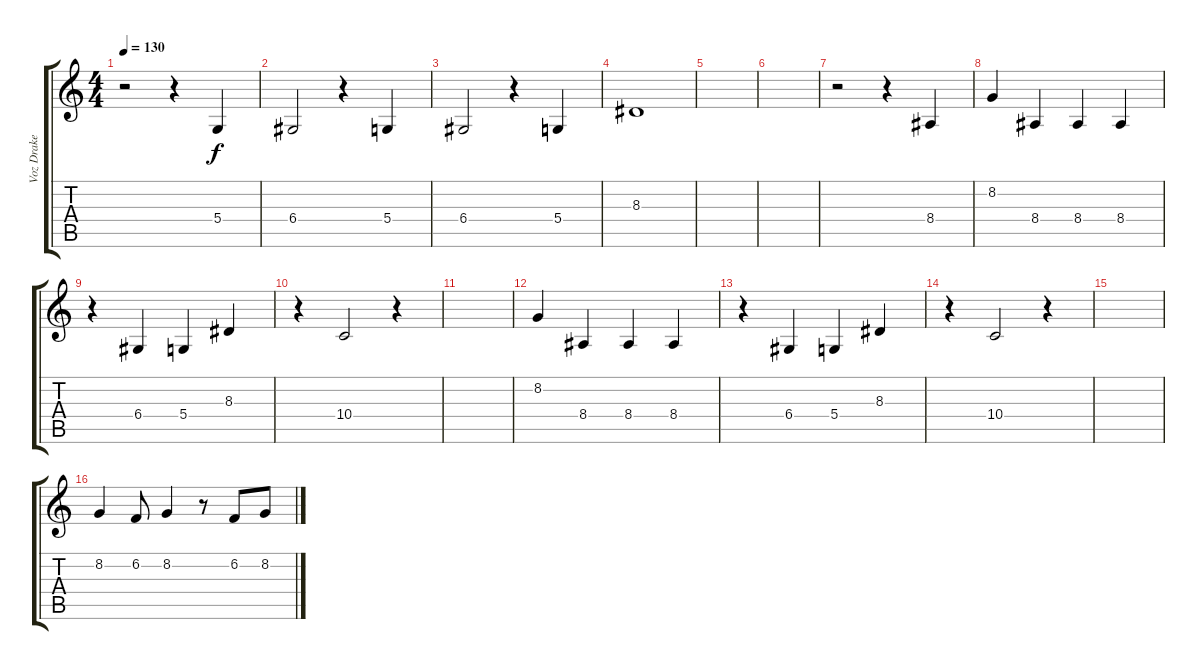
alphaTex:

\track ("Voz Drake" "Voz Drake") {instrument violin}
\staff {score tabs}
\tuning (E4 B3 G3 D3 A2 E2) {hide}
\ts (4 4)
\tempo 130
\clef g2
\ks c
r.2{dy f} r.4 5.4.4 |
6.4.2 r.4 5.4.4 |
6.4.2 r.4 5.4.4 |
8.3.1 |
|
|
r.2 r.4 8.4.4 |
8.2.4 8.4.4 8.4.4 8.4.4 |
r.4 6.4.4 5.4.4 8.3.4 |
r.4 10.4.2 r.4 |
|
8.2.4 8.4.4 8.4.4 8.4.4 |
r.4 6.4.4 5.4.4 8.3.4 |
r.4 10.4.2 r.4 |
|
8.2.4 6.2.8 8.2.4 r.8 6.2.8 8.2.8
